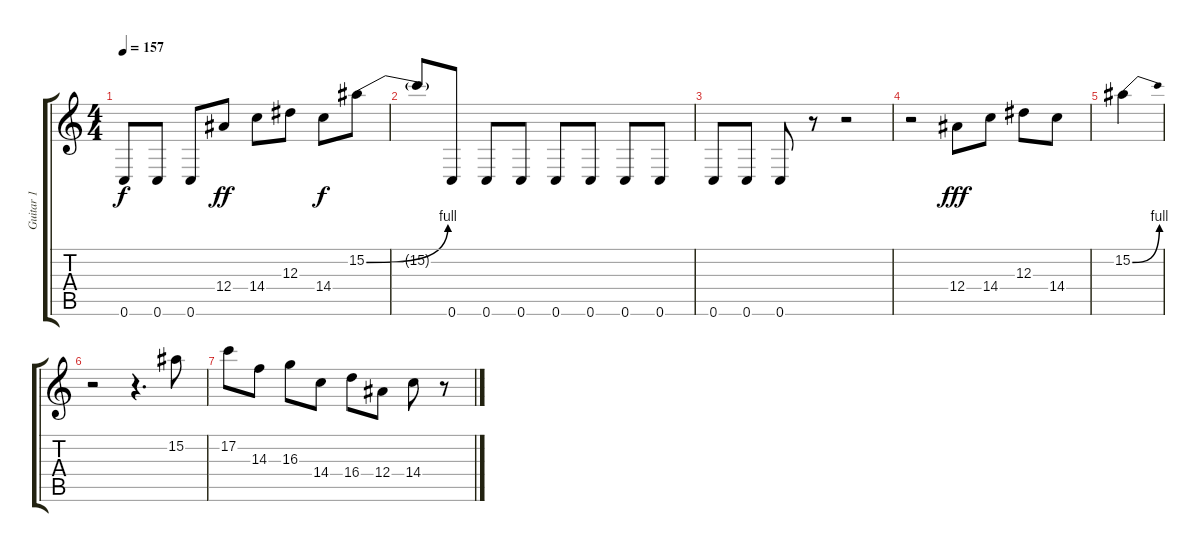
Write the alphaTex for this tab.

\track ("Guitar 1" "Guitar 1") {instrument overdrivenguitar}
\staff {score tabs}
\tuning (C4 G3 Eb3 Bb2 F2 C2) {hide}
\ts (4 4)
\tempo 157
\clef g2
\ks c
0.6.8{dy f} 0.6.8 0.6.8 12.4.8{dy ff} 14.4.8 12.3.8 14.4.8{dy f} 15.2{be (bend 0 0 60 4)}.8 |
15.2{t}.8 0.6.8 0.6.8 0.6.8 0.6.8 0.6.8 0.6.8 0.6.8 |
0.6.8 0.6.8 0.6.8 r.8 r.2 |
r.2 12.4.8{dy fff} 14.4.8 12.3.8 14.4.8 |
15.2{be (bend 0 0 60 4)}.4 |
r.2 r.4{d} 15.2.8 |
17.2.8 14.3.8 16.3.8 14.4.8 16.4.8 12.4.8 14.4.8 r.8
